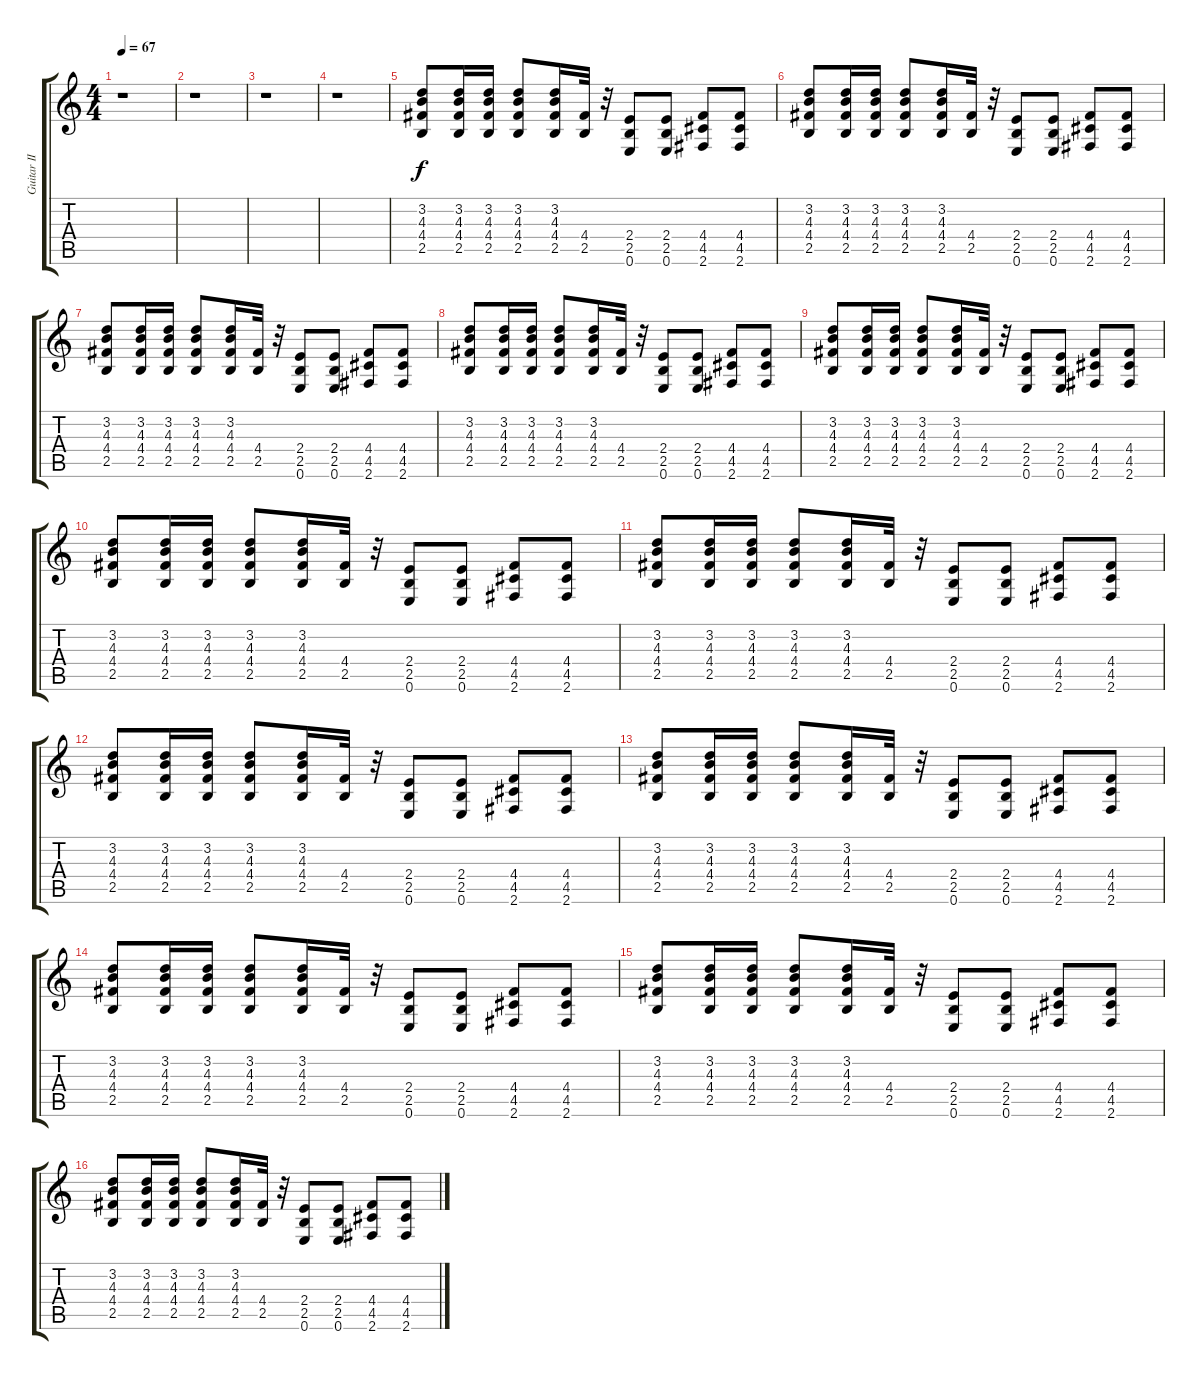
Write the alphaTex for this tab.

\track ("Guitar II" "Guitar II") {instrument overdrivenguitar}
\staff {score tabs}
\tuning (E4 B3 G3 D3 A2 E2) {hide}
\ts (4 4)
\tempo 67
\clef g2
\ks c
r.1{dy f} |
r.1 |
r.1 |
r.1 |
(3.2 4.3 4.4 2.5).8 (3.2 4.3 4.4 2.5).16 (3.2 4.3 4.4 2.5).16 (3.2 4.3 4.4 2.5).8 (3.2 4.3 4.4 2.5).16 (4.4 2.5).32 r.32 (2.4 2.5 0.6).8 (2.4 2.5 0.6).8 (4.4 4.5 2.6).8 (4.4 4.5 2.6).8 |
(3.2 4.3 4.4 2.5).8 (3.2 4.3 4.4 2.5).16 (3.2 4.3 4.4 2.5).16 (3.2 4.3 4.4 2.5).8 (3.2 4.3 4.4 2.5).16 (4.4 2.5).32 r.32 (2.4 2.5 0.6).8 (2.4 2.5 0.6).8 (4.4 4.5 2.6).8 (4.4 4.5 2.6).8 |
(3.2 4.3 4.4 2.5).8 (3.2 4.3 4.4 2.5).16 (3.2 4.3 4.4 2.5).16 (3.2 4.3 4.4 2.5).8 (3.2 4.3 4.4 2.5).16 (4.4 2.5).32 r.32 (2.4 2.5 0.6).8 (2.4 2.5 0.6).8 (4.4 4.5 2.6).8 (4.4 4.5 2.6).8 |
(3.2 4.3 4.4 2.5).8 (3.2 4.3 4.4 2.5).16 (3.2 4.3 4.4 2.5).16 (3.2 4.3 4.4 2.5).8 (3.2 4.3 4.4 2.5).16 (4.4 2.5).32 r.32 (2.4 2.5 0.6).8 (2.4 2.5 0.6).8 (4.4 4.5 2.6).8 (4.4 4.5 2.6).8 |
(3.2 4.3 4.4 2.5).8 (3.2 4.3 4.4 2.5).16 (3.2 4.3 4.4 2.5).16 (3.2 4.3 4.4 2.5).8 (3.2 4.3 4.4 2.5).16 (4.4 2.5).32 r.32 (2.4 2.5 0.6).8 (2.4 2.5 0.6).8 (4.4 4.5 2.6).8 (4.4 4.5 2.6).8 |
(3.2 4.3 4.4 2.5).8 (3.2 4.3 4.4 2.5).16 (3.2 4.3 4.4 2.5).16 (3.2 4.3 4.4 2.5).8 (3.2 4.3 4.4 2.5).16 (4.4 2.5).32 r.32 (2.4 2.5 0.6).8 (2.4 2.5 0.6).8 (4.4 4.5 2.6).8 (4.4 4.5 2.6).8 |
(3.2 4.3 4.4 2.5).8 (3.2 4.3 4.4 2.5).16 (3.2 4.3 4.4 2.5).16 (3.2 4.3 4.4 2.5).8 (3.2 4.3 4.4 2.5).16 (4.4 2.5).32 r.32 (2.4 2.5 0.6).8 (2.4 2.5 0.6).8 (4.4 4.5 2.6).8 (4.4 4.5 2.6).8 |
(3.2 4.3 4.4 2.5).8 (3.2 4.3 4.4 2.5).16 (3.2 4.3 4.4 2.5).16 (3.2 4.3 4.4 2.5).8 (3.2 4.3 4.4 2.5).16 (4.4 2.5).32 r.32 (2.4 2.5 0.6).8 (2.4 2.5 0.6).8 (4.4 4.5 2.6).8 (4.4 4.5 2.6).8 |
(3.2 4.3 4.4 2.5).8 (3.2 4.3 4.4 2.5).16 (3.2 4.3 4.4 2.5).16 (3.2 4.3 4.4 2.5).8 (3.2 4.3 4.4 2.5).16 (4.4 2.5).32 r.32 (2.4 2.5 0.6).8 (2.4 2.5 0.6).8 (4.4 4.5 2.6).8 (4.4 4.5 2.6).8 |
(3.2 4.3 4.4 2.5).8 (3.2 4.3 4.4 2.5).16 (3.2 4.3 4.4 2.5).16 (3.2 4.3 4.4 2.5).8 (3.2 4.3 4.4 2.5).16 (4.4 2.5).32 r.32 (2.4 2.5 0.6).8 (2.4 2.5 0.6).8 (4.4 4.5 2.6).8 (4.4 4.5 2.6).8 |
(3.2 4.3 4.4 2.5).8 (3.2 4.3 4.4 2.5).16 (3.2 4.3 4.4 2.5).16 (3.2 4.3 4.4 2.5).8 (3.2 4.3 4.4 2.5).16 (4.4 2.5).32 r.32 (2.4 2.5 0.6).8 (2.4 2.5 0.6).8 (4.4 4.5 2.6).8 (4.4 4.5 2.6).8 |
(3.2 4.3 4.4 2.5).8 (3.2 4.3 4.4 2.5).16 (3.2 4.3 4.4 2.5).16 (3.2 4.3 4.4 2.5).8 (3.2 4.3 4.4 2.5).16 (4.4 2.5).32 r.32 (2.4 2.5 0.6).8 (2.4 2.5 0.6).8 (4.4 4.5 2.6).8 (4.4 4.5 2.6).8
